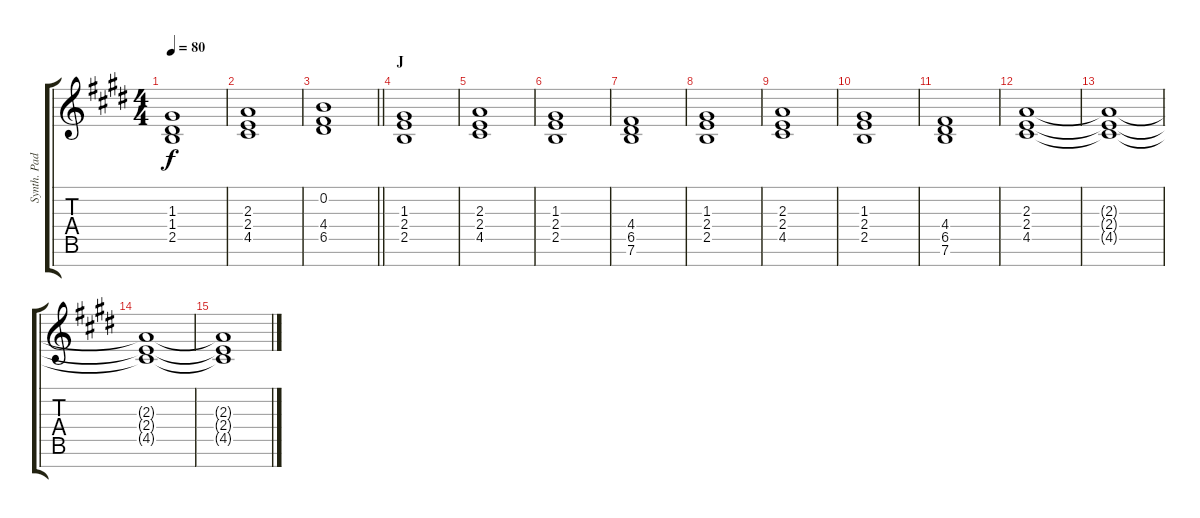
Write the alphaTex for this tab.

\track ("Synth. Pad" "Synth. Pad") {instrument pad2warm}
\staff {score tabs}
\tuning (E5 B4 G4 D4 A3 E3 B2) {hide}
\ts (4 4)
\tempo 80
\clef g2
\ks e
(1.3 1.4 2.5).1{dy f} |
(2.3 2.4 4.5).1 |
\barLineRight lightlight
(0.2 4.4 6.5).1 |
\section ("" "J")
(1.3 2.4 2.5).1 |
(2.3 2.4 4.5).1 |
(1.3 2.4 2.5).1 |
(4.4 6.5 7.6).1 |
(1.3 2.4 2.5).1 |
(2.3 2.4 4.5).1 |
(1.3 2.4 2.5).1 |
(4.4 6.5 7.6).1 |
(2.3 2.4 4.5).1 |
(2.3{t} 2.4{t} 4.5{t}).1 |
(2.3{t} 2.4{t} 4.5{t}).1 |
(2.3{t} 2.4{t} 4.5{t}).1
